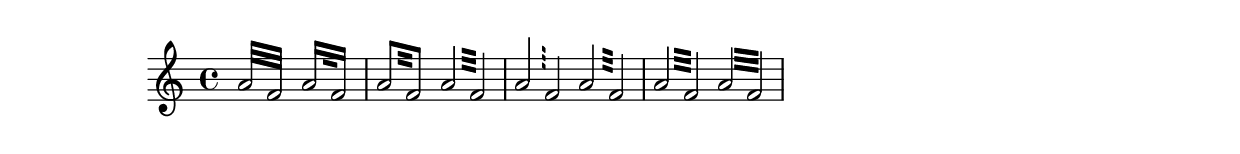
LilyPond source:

%% Do not edit this file; it is automatically
%% generated from LSR http://lsr.dsi.unimi.it
%% This file is in the public domain.
\version "2.13.31"

\header {
  lsrtags = "rhythms, repeats"

  texidoc = "
If a tremolo's total duration is less than a quarter-note, or exactly a
half-note, or between a half-note and a whole-note, it is normally
typeset with all beams touching the stems.  Certain engraving styles
typeset some of these beams as centered floating beams that do not
touch the stems.  The number of floating beams in this type of tremolo
is controlled with the @code{'gap-count } property of the @code{Beam}
object, and the size of the gaps between beams and stems is set with
the @code{'gap} property.



"
  doctitle = "Engraving tremolos with floating beams"
} % begin verbatim

\relative c'' {
  \repeat tremolo 8 { a32 f }
  \override Beam #'gap-count = #1
  \repeat tremolo 8 { a32 f }
  \override Beam #'gap-count = #2
  \repeat tremolo 8 { a32 f }
  \override Beam #'gap-count = #3
  \repeat tremolo 8 { a32 f }

  \override Beam #'gap-count = #3
  \override Beam #'gap = #1.33
  \repeat tremolo 8 { a32 f }
  \override Beam #'gap = #1
  \repeat tremolo 8 { a32 f }
  \override Beam #'gap = #0.67
  \repeat tremolo 8 { a32 f }
  \override Beam #'gap = #0.33
  \repeat tremolo 8 { a32 f }
}




